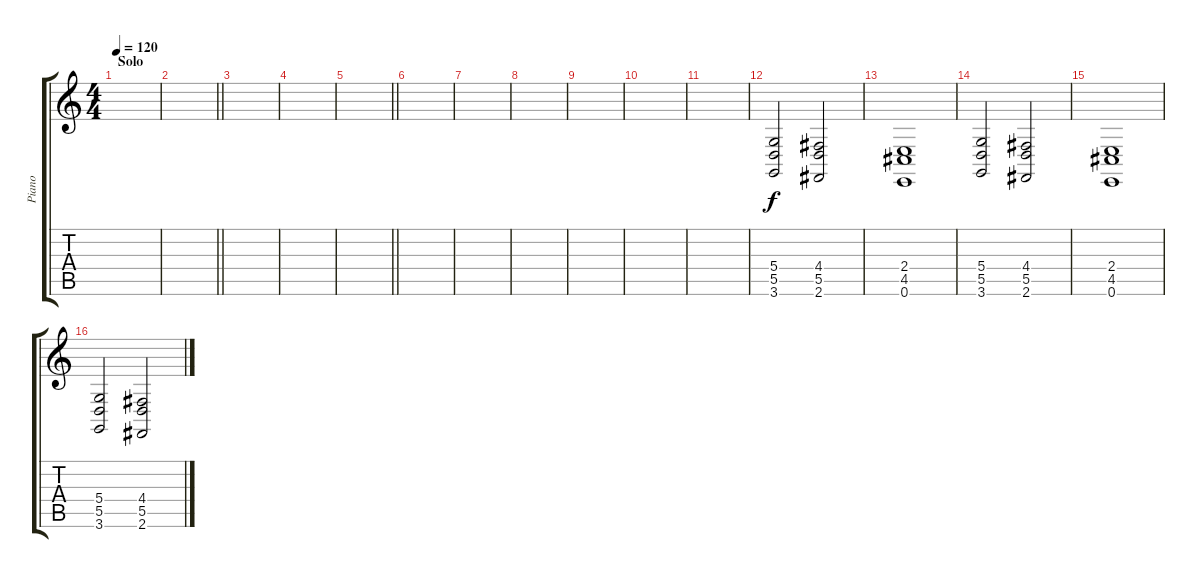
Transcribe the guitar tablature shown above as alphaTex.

\track ("Piano" "Piano") {instrument honkytonkpiano}
\staff {score tabs}
\tuning (E4 B3 G3 D3 A2 E2) {hide}
\ts (4 4)
\section ("" "Solo")
\tempo 120
\clef g2
\ks c
|
\barLineRight lightlight
|
|
|
\barLineRight lightlight
|
|
|
|
|
|
|
(5.4 5.5 3.6).2 (4.4 5.5 2.6).2 |
(2.4 4.5 0.6).1 |
(5.4 5.5 3.6).2 (4.4 5.5 2.6).2 |
(2.4 4.5 0.6).1 |
(5.4 5.5 3.6).2 (4.4 5.5 2.6).2
